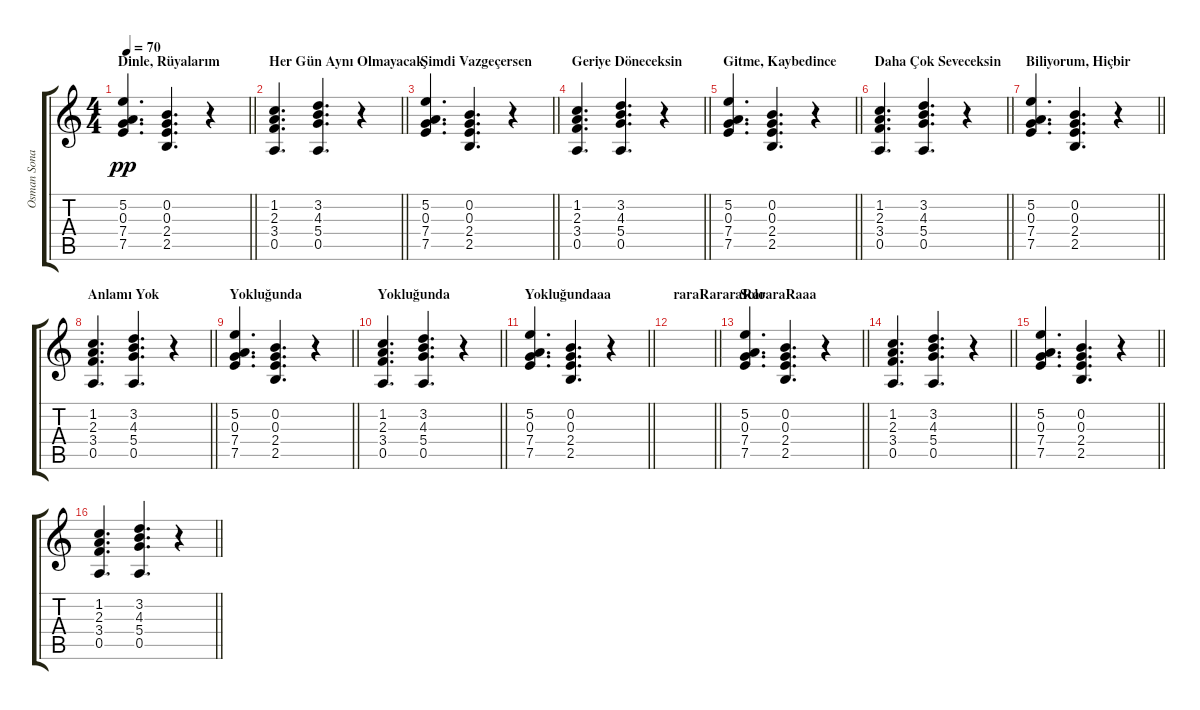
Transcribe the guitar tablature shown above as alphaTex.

\track ("Osman Sonant - Hırsız Yavız (Keyboard)" "Osman Sona") {instrument electricguitarclean}
\staff {score tabs}
\tuning (E4 B3 G3 D3 A2 E2) {hide}
\ts (4 4)
\section ("" "Dinle, Rüyalarım")
\tempo 70
\clef g2
\barLineRight lightlight
\ks c
(5.2 0.3 7.4 7.5).4{d dy pp} (0.2 0.3 2.4 2.5).4{d} r.4 |
\section ("" "Her Gün Aynı Olmayacak")
\barLineRight lightlight
(1.2 2.3 3.4 0.5).4{d} (3.2 4.3 5.4 0.5).4{d} r.4 |
\section ("" "Şimdi Vazgeçersen")
\barLineRight lightlight
(5.2 0.3 7.4 7.5).4{d} (0.2 0.3 2.4 2.5).4{d} r.4 |
\section ("" "Geriye Döneceksin")
\barLineRight lightlight
(1.2 2.3 3.4 0.5).4{d} (3.2 4.3 5.4 0.5).4{d} r.4 |
\section ("" "Gitme, Kaybedince")
\barLineRight lightlight
(5.2 0.3 7.4 7.5).4{d} (0.2 0.3 2.4 2.5).4{d} r.4 |
\section ("" "Daha Çok Seveceksin")
\barLineRight lightlight
(1.2 2.3 3.4 0.5).4{d} (3.2 4.3 5.4 0.5).4{d} r.4 |
\section ("" "Biliyorum, Hiçbir")
\barLineRight lightlight
(5.2 0.3 7.4 7.5).4{d} (0.2 0.3 2.4 2.5).4{d} r.4 |
\section ("" "Anlamı Yok")
\barLineRight lightlight
(1.2 2.3 3.4 0.5).4{d} (3.2 4.3 5.4 0.5).4{d} r.4 |
\section ("" "Yokluğunda")
\barLineRight lightlight
(5.2 0.3 7.4 7.5).4{d} (0.2 0.3 2.4 2.5).4{d} r.4 |
\section ("" "Yokluğunda")
\barLineRight lightlight
(1.2 2.3 3.4 0.5).4{d} (3.2 4.3 5.4 0.5).4{d} r.4 |
\section ("" "Yokluğundaaa")
\barLineRight lightlight
(5.2 0.3 7.4 7.5).4{d} (0.2 0.3 2.4 2.5).4{d} r.4 |
\section ("" "raraRararaRararaRaaa")
\barLineRight lightlight
|
\section ("" "Solo")
\barLineRight lightlight
(5.2 0.3 7.4 7.5).4{d} (0.2 0.3 2.4 2.5).4{d} r.4 |
\barLineRight lightlight
(1.2 2.3 3.4 0.5).4{d} (3.2 4.3 5.4 0.5).4{d} r.4 |
\barLineRight lightlight
(5.2 0.3 7.4 7.5).4{d} (0.2 0.3 2.4 2.5).4{d} r.4 |
\barLineRight lightlight
(1.2 2.3 3.4 0.5).4{d} (3.2 4.3 5.4 0.5).4{d} r.4
